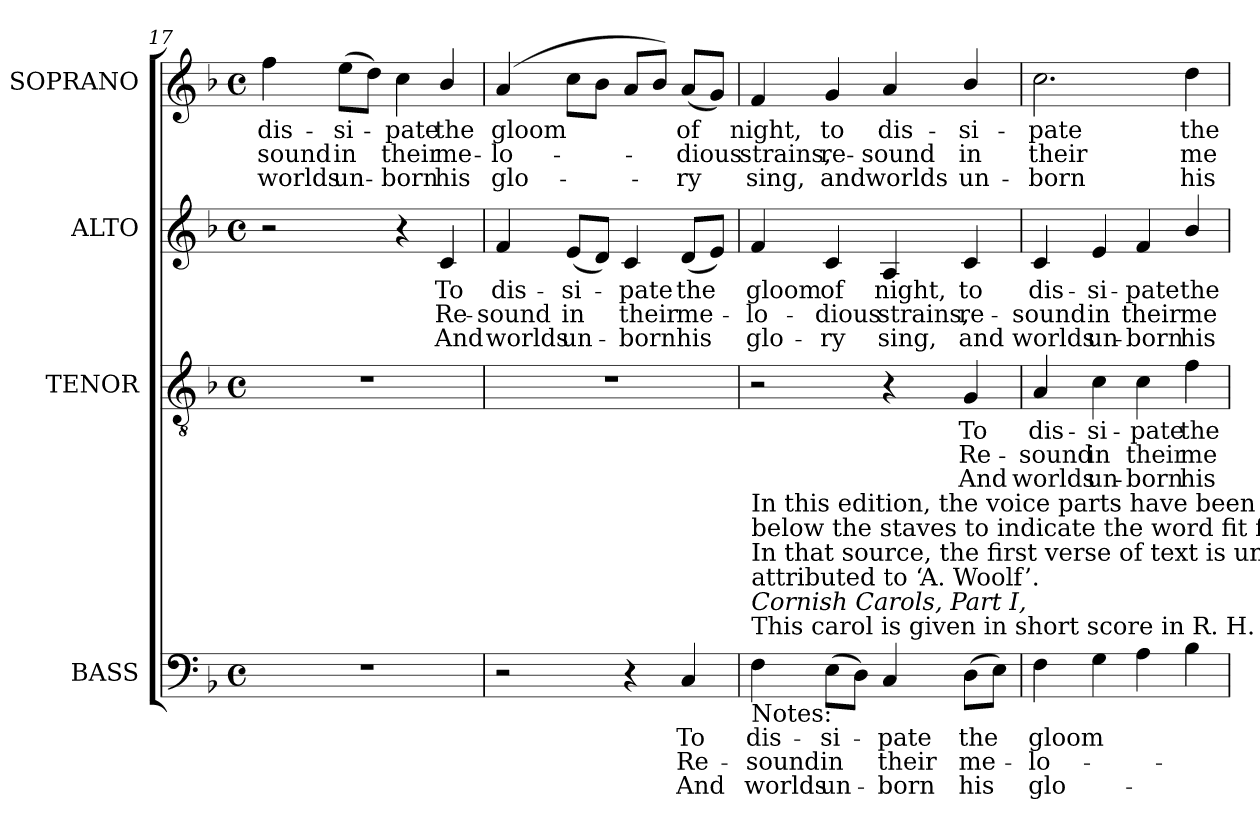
**kern	**text	**text	**text	**kern	**text	**text	**text	**kern	**text	**text	**text	**kern	**text	**text	**text
*part4	*part4	*part4	*part4	*part3	*part3	*part3	*part3	*part2	*part2	*part2	*part2	*part1	*part1	*part1	*part1
*staff4	*staff4	*staff4	*staff4	*staff3	*staff3	*staff3	*staff3	*staff2	*staff2	*staff2	*staff2	*staff1	*staff1	*staff1	*staff1
*I"BASS	*	*	*	*I"TENOR	*	*	*	*I"ALTO	*	*	*	*I"SOPRANO	*	*	*
*I'B.	*	*	*	*I'T.	*	*	*	*I'A.	*	*	*	*I'S.	*	*	*
*clefF4	*	*	*	*clefGv2	*	*	*	*clefG2	*	*	*	*clefG2	*	*	*
*	*	*	*	*ITrd7c12	*	*	*	*	*	*	*	*	*	*	*
*k[b-]	*	*	*	*k[b-]	*	*	*	*k[b-]	*	*	*	*k[b-]	*	*	*
*F:	*	*	*	*F:	*	*	*	*F:	*	*	*	*F:	*	*	*
*M4/4	*	*	*	*M4/4	*	*	*	*M4/4	*	*	*	*M4/4	*	*	*
*met(c)	*	*	*	*met(c)	*	*	*	*met(c)	*	*	*	*met(c)	*	*	*
=17	=17	=17	=17	=17	=17	=17	=17	=17	=17	=17	=17	=17	=17	=17	=17
!	!	!	!	!	!	!	!	!	!	!	!	!	!LO:LY:b:color=#000000	!LO:LY:b:color=#000000	!LO:LY:b:color=#000000
1r	.	.	.	1r	.	.	.	2r	.	.	.	4ffi\	dis-	-sound	worlds
!	!	!	!	!	!	!	!	!	!	!	!	!	!LO:LY:b:color=#000000	!LO:LY:b:color=#000000	!LO:LY:b:color=#000000
.	.	.	.	.	.	.	.	.	.	.	.	(8eei\L	-si-	in	un-
.	.	.	.	.	.	.	.	.	.	.	.	8ddi\J)	.	.	.
!	!	!	!	!	!	!	!	!	!	!	!	!	!LO:LY:b:color=#000000	!LO:LY:b:color=#000000	!LO:LY:b:color=#000000
.	.	.	.	.	.	.	.	4r	.	.	.	4cci\	-pate	their	-born
!	!	!	!	!	!	!	!	!	!LO:LY:b:color=#000000	!LO:LY:b:color=#000000	!LO:LY:b:color=#000000	!	!	!	!
!	!	!	!	!	!	!	!	!	!	!	!	!	!LO:LY:b:color=#000000	!LO:LY:b:color=#000000	!LO:LY:b:color=#000000
.	.	.	.	.	.	.	.	4ci/	To	Re-	And	4b-i/	the	me-	his
=18	=18	=18	=18	=18	=18	=18	=18	=18	=18	=18	=18	=18	=18	=18	=18
!	!	!	!	!	!	!	!	!	!LO:LY:b:color=#000000	!LO:LY:b:color=#000000	!LO:LY:b:color=#000000	!	!	!	!
!	!	!	!	!	!	!	!	!	!	!	!	!	!LO:LY:b:color=#000000	!LO:LY:b:color=#000000	!LO:LY:b:color=#000000
2r	.	.	.	1r	.	.	.	4fi/	dis-	-sound	worlds	(4ai/	gloom	-lo-	glo-
!	!	!	!	!	!	!	!	!	!LO:LY:b:color=#000000	!LO:LY:b:color=#000000	!LO:LY:b:color=#000000	!	!	!	!
.	.	.	.	.	.	.	.	(8ei/L	-si-	in	un-	8cci\L	.	.	.
.	.	.	.	.	.	.	.	8di/J)	.	.	.	8b-i\J	.	.	.
!	!	!	!	!	!	!	!	!	!LO:LY:b:color=#000000	!LO:LY:b:color=#000000	!LO:LY:b:color=#000000	!	!	!	!
4r	.	.	.	.	.	.	.	4ci/	-pate	their	-born	8ai/L	.	.	.
.	.	.	.	.	.	.	.	.	.	.	.	8b-i/J)	.	.	.
!	!LO:LY:b:color=#000000	!LO:LY:b:color=#000000	!LO:LY:b:color=#000000	!	!	!	!	!	!	!	!	!	!	!	!
!	!	!	!	!	!	!	!	!	!LO:LY:b:color=#000000	!LO:LY:b:color=#000000	!LO:LY:b:color=#000000	!	!	!	!
!	!	!	!	!	!	!	!	!	!	!	!	!	!LO:LY:b:color=#000000	!LO:LY:b:color=#000000	!LO:LY:b:color=#000000
4Ci/	To	Re-	And	.	.	.	.	(8di/L	the	me-	his	(8ai/L	of	-dious	-ry
.	.	.	.	.	.	.	.	8ei/J)	.	.	.	8gi/J)	.	.	.
!!LO:LB:g=z
=19	=19	=19	=19	=19	=19	=19	=19	=19	=19	=19	=19	=19	=19	=19	=19
!	!LO:LY:b:color=#000000	!LO:LY:b:color=#000000	!LO:LY:b:color=#000000	!	!	!	!	!	!	!	!	!	!	!	!
!	!	!	!	!	!	!	!	!	!LO:LY:b:color=#000000	!LO:LY:b:color=#000000	!LO:LY:b:color=#000000	!	!	!	!
!LO:TX:b:t=Notes&colon;	!	!	!	!	!	!	!	!	!	!	!	!	!	!	!
!LO:TX:t=This carol is given in short score in R. H. Heath’s	!	!	!	!	!	!	!	!	!	!	!	!	!	!	!
!LO:TX:i:t=Cornish Carols, Part I,	!	!	!	!	!	!	!	!	!	!	!	!	!	!	!
!LO:TX:t=attributed to ‘A. Woolf’.	!	!	!	!	!	!	!	!	!	!	!	!	!	!	!
!LO:TX:t=In that source, the first verse of text is underlaid between the staves, with additional fragments of this verse above and	!	!	!	!	!	!	!	!	!	!	!	!	!	!	!
!LO:TX:t=below the staves to indicate the word fit for the different parts. A further two verses of text are printed after the music.	!	!	!	!	!	!	!	!	!	!	!	!	!	!	!
!LO:TX:t=In this edition, the voice parts have been split out to open score, and all three verses of text have been underlaid in full.	!	!	!	!	!	!	!	!	!	!	!	!	!	!	!
!	!	!	!	!	!	!	!	!	!	!	!	!	!LO:LY:b:color=#000000	!LO:LY:b:color=#000000	!LO:LY:b:color=#000000
4Fi\	dis-	-sound	worlds	2r	.	.	.	4fi/	gloom	-lo-	glo-	4fi/	night,	strains,	sing,
!	!LO:LY:b:color=#000000	!LO:LY:b:color=#000000	!LO:LY:b:color=#000000	!	!	!	!	!	!	!	!	!	!	!	!
!	!	!	!	!	!	!	!	!	!LO:LY:b:color=#000000	!LO:LY:b:color=#000000	!LO:LY:b:color=#000000	!	!	!	!
!	!	!	!	!	!	!	!	!	!	!	!	!	!LO:LY:b:color=#000000	!LO:LY:b:color=#000000	!LO:LY:b:color=#000000
(8Ei\L	-si-	in	un-	.	.	.	.	4ci/	of	-dious	-ry	4gi/	to	re-	and
8Di\J)	.	.	.	.	.	.	.	.	.	.	.	.	.	.	.
!	!LO:LY:b:color=#000000	!LO:LY:b:color=#000000	!LO:LY:b:color=#000000	!	!	!	!	!	!	!	!	!	!	!	!
!	!	!	!	!	!	!	!	!	!LO:LY:b:color=#000000	!LO:LY:b:color=#000000	!LO:LY:b:color=#000000	!	!	!	!
!	!	!	!	!	!	!	!	!	!	!	!	!	!LO:LY:b:color=#000000	!LO:LY:b:color=#000000	!LO:LY:b:color=#000000
4Ci/	-pate	their	-born	4r	.	.	.	4Ai/	night,	strains,	sing,	4ai/	dis-	-sound	worlds
!	!LO:LY:b:color=#000000	!LO:LY:b:color=#000000	!LO:LY:b:color=#000000	!	!	!	!	!	!	!	!	!	!	!	!
!	!	!	!	!	!LO:LY:b:color=#000000	!LO:LY:b:color=#000000	!LO:LY:b:color=#000000	!	!	!	!	!	!	!	!
!	!	!	!	!	!	!	!	!	!LO:LY:b:color=#000000	!LO:LY:b:color=#000000	!LO:LY:b:color=#000000	!	!	!	!
!	!	!	!	!	!	!	!	!	!	!	!	!	!LO:LY:b:color=#000000	!LO:LY:b:color=#000000	!LO:LY:b:color=#000000
(8Di\L	the	me-	his	4GGi/	To	Re-	And	4ci/	to	re-	and	4b-i/	-si-	in	un-
8Ei\J)	.	.	.	.	.	.	.	.	.	.	.	.	.	.	.
=20	=20	=20	=20	=20	=20	=20	=20	=20	=20	=20	=20	=20	=20	=20	=20
!	!LO:LY:b:color=#000000	!LO:LY:b:color=#000000	!LO:LY:b:color=#000000	!	!	!	!	!	!	!	!	!	!	!	!
!	!	!	!	!	!LO:LY:b:color=#000000	!LO:LY:b:color=#000000	!LO:LY:b:color=#000000	!	!	!	!	!	!	!	!
!	!	!	!	!	!	!	!	!	!LO:LY:b:color=#000000	!LO:LY:b:color=#000000	!LO:LY:b:color=#000000	!	!	!	!
!	!	!	!	!	!	!	!	!	!	!	!	!	!LO:LY:b:color=#000000	!LO:LY:b:color=#000000	!LO:LY:b:color=#000000
4Fi\	gloom	-lo-	glo-	4AAi/	dis-	-sound	worlds	4ci/	dis-	-sound	worlds	2.cci\	-pate	their	-born
!	!	!	!	!	!LO:LY:b:color=#000000	!LO:LY:b:color=#000000	!LO:LY:b:color=#000000	!	!	!	!	!	!	!	!
!	!	!	!	!	!	!	!	!	!LO:LY:b:color=#000000	!LO:LY:b:color=#000000	!LO:LY:b:color=#000000	!	!	!	!
4Gi\	.	.	.	4Ci\	-si-	in	un-	4ei/	-si-	in	un-	.	.	.	.
!	!	!	!	!	!LO:LY:b:color=#000000	!LO:LY:b:color=#000000	!LO:LY:b:color=#000000	!	!	!	!	!	!	!	!
!	!	!	!	!	!	!	!	!	!LO:LY:b:color=#000000	!LO:LY:b:color=#000000	!LO:LY:b:color=#000000	!	!	!	!
4Ai\	.	.	.	4Ci\	-pate	their	-born	4fi/	-pate	their	-born	.	.	.	.
!	!	!	!	!	!LO:LY:b:color=#000000	!LO:LY:b:color=#000000	!LO:LY:b:color=#000000	!	!	!	!	!	!	!	!
!	!	!	!	!	!	!	!	!	!LO:LY:b:color=#000000	!LO:LY:b:color=#000000	!LO:LY:b:color=#000000	!	!	!	!
!	!	!	!	!	!	!	!	!	!	!	!	!	!LO:LY:b:color=#000000	!LO:LY:b:color=#000000	!LO:LY:b:color=#000000
4B-i\	.	.	.	4Fi\	the	me-	his	4b-i/	the	me-	his	4ddi\	the	me-	his
=	=	=	=	=	=	=	=	=	=	=	=	=	=	=	=
*-	*-	*-	*-	*-	*-	*-	*-	*-	*-	*-	*-	*-	*-	*-	*-
